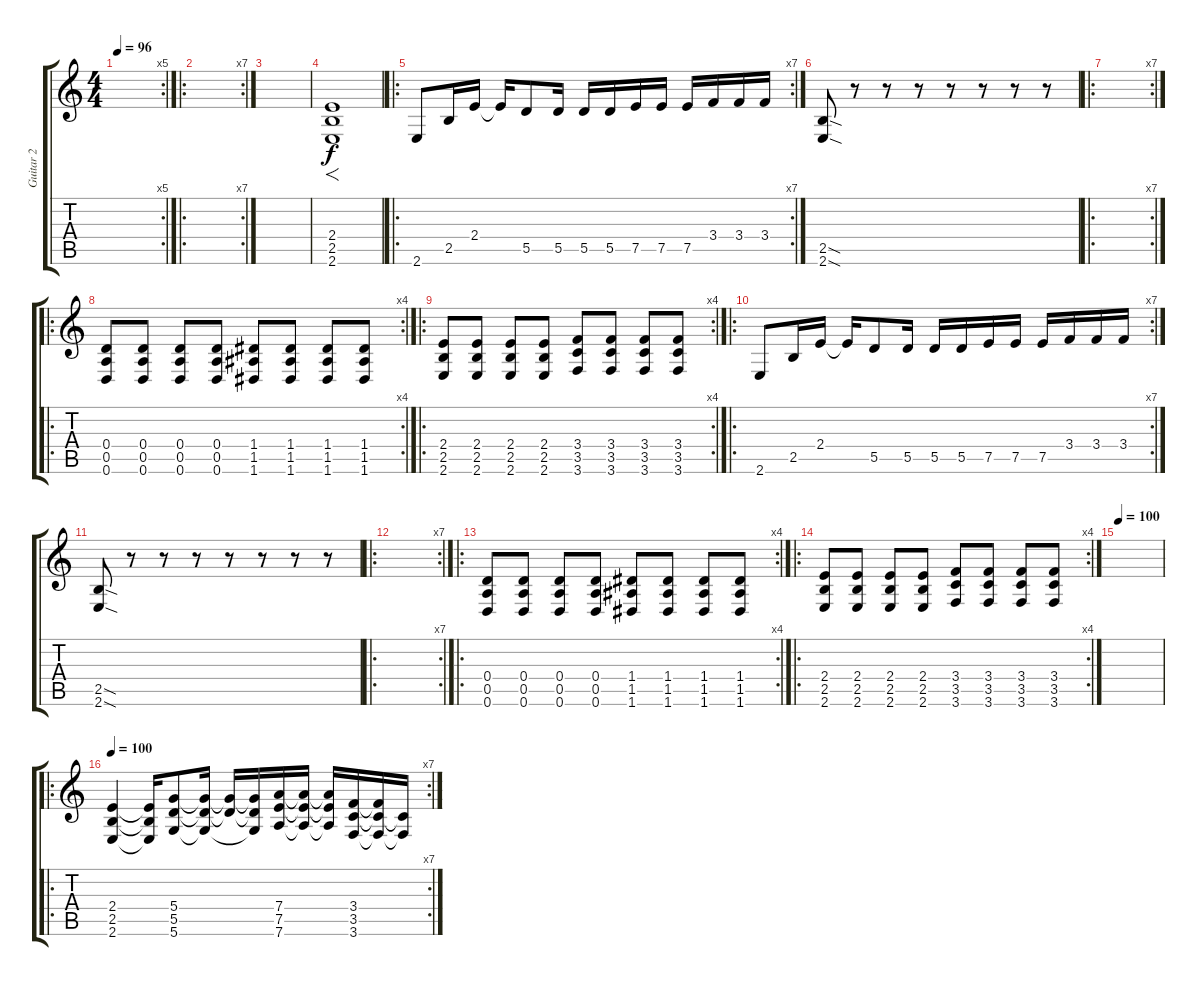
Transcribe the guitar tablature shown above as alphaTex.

\track ("Guitar 2" "Guitar 2") {instrument distortionguitar}
\staff {score tabs}
\tuning (E4 B3 G3 D3 A2 D2) {hide}
\rc 5
\ts (4 4)
\tempo 96
\tempo 130
\tempo 96
\clef g2
\ks c
|
\ro
\rc 7
|
|
(2.4 2.5 2.6).1{f} |
\ro
\rc 7
2.6.8 2.5.16 2.4.16 2.4{t}.16 5.5.8 5.5.16 5.5.16 5.5.16 7.5.16 7.5.16 7.5.16 3.4.16 3.4.16 3.4.16 |
(2.5{sod} 2.6{sod}).8 r.8 r.8 r.8 r.8 r.8 r.8 r.8 |
\ro
\rc 7
|
\ro
\rc 4
(0.4 0.5 0.6).8 (0.4 0.5 0.6).8 (0.4 0.5 0.6).8 (0.4 0.5 0.6).8 (1.4 1.5 1.6).8 (1.4 1.5 1.6).8 (1.4 1.5 1.6).8 (1.4 1.5 1.6).8 |
\ro
\rc 4
(2.4 2.5 2.6).8 (2.4 2.5 2.6).8 (2.4 2.5 2.6).8 (2.4 2.5 2.6).8 (3.4 3.5 3.6).8 (3.4 3.5 3.6).8 (3.4 3.5 3.6).8 (3.4 3.5 3.6).8 |
\ro
\rc 7
2.6.8 2.5.16 2.4.16 2.4{t}.16 5.5.8 5.5.16 5.5.16 5.5.16 7.5.16 7.5.16 7.5.16 3.4.16 3.4.16 3.4.16 |
(2.5{sod} 2.6{sod}).8 r.8 r.8 r.8 r.8 r.8 r.8 r.8 |
\ro
\rc 7
|
\ro
\rc 4
(0.4 0.5 0.6).8 (0.4 0.5 0.6).8 (0.4 0.5 0.6).8 (0.4 0.5 0.6).8 (1.4 1.5 1.6).8 (1.4 1.5 1.6).8 (1.4 1.5 1.6).8 (1.4 1.5 1.6).8 |
\ro
\rc 4
(2.4 2.5 2.6).8 (2.4 2.5 2.6).8 (2.4 2.5 2.6).8 (2.4 2.5 2.6).8 (3.4 3.5 3.6).8 (3.4 3.5 3.6).8 (3.4 3.5 3.6).8 (3.4 3.5 3.6).8 |
\tempo 100
|
\ro
\rc 7
\tempo 100
(2.4 2.5 2.6).4 (2.4{t} 2.5{t} 2.6{t}).16 (5.4 5.5 5.6).8 (5.4{t} 5.5{t} 5.6{t}).16 (5.4{t} 5.5{t}).16 (5.4{t} 5.5{t} 5.6{t}).16 (7.4 7.5 7.6).16 (7.4{t} 7.5{t} 7.6{t}).16 (7.4{t} 7.5{t} 7.6{t}).16 (3.4 3.5 3.6).16 (3.4{t} 3.5{t} 3.6{t}).16 (3.5{t} 3.6{t}).16
